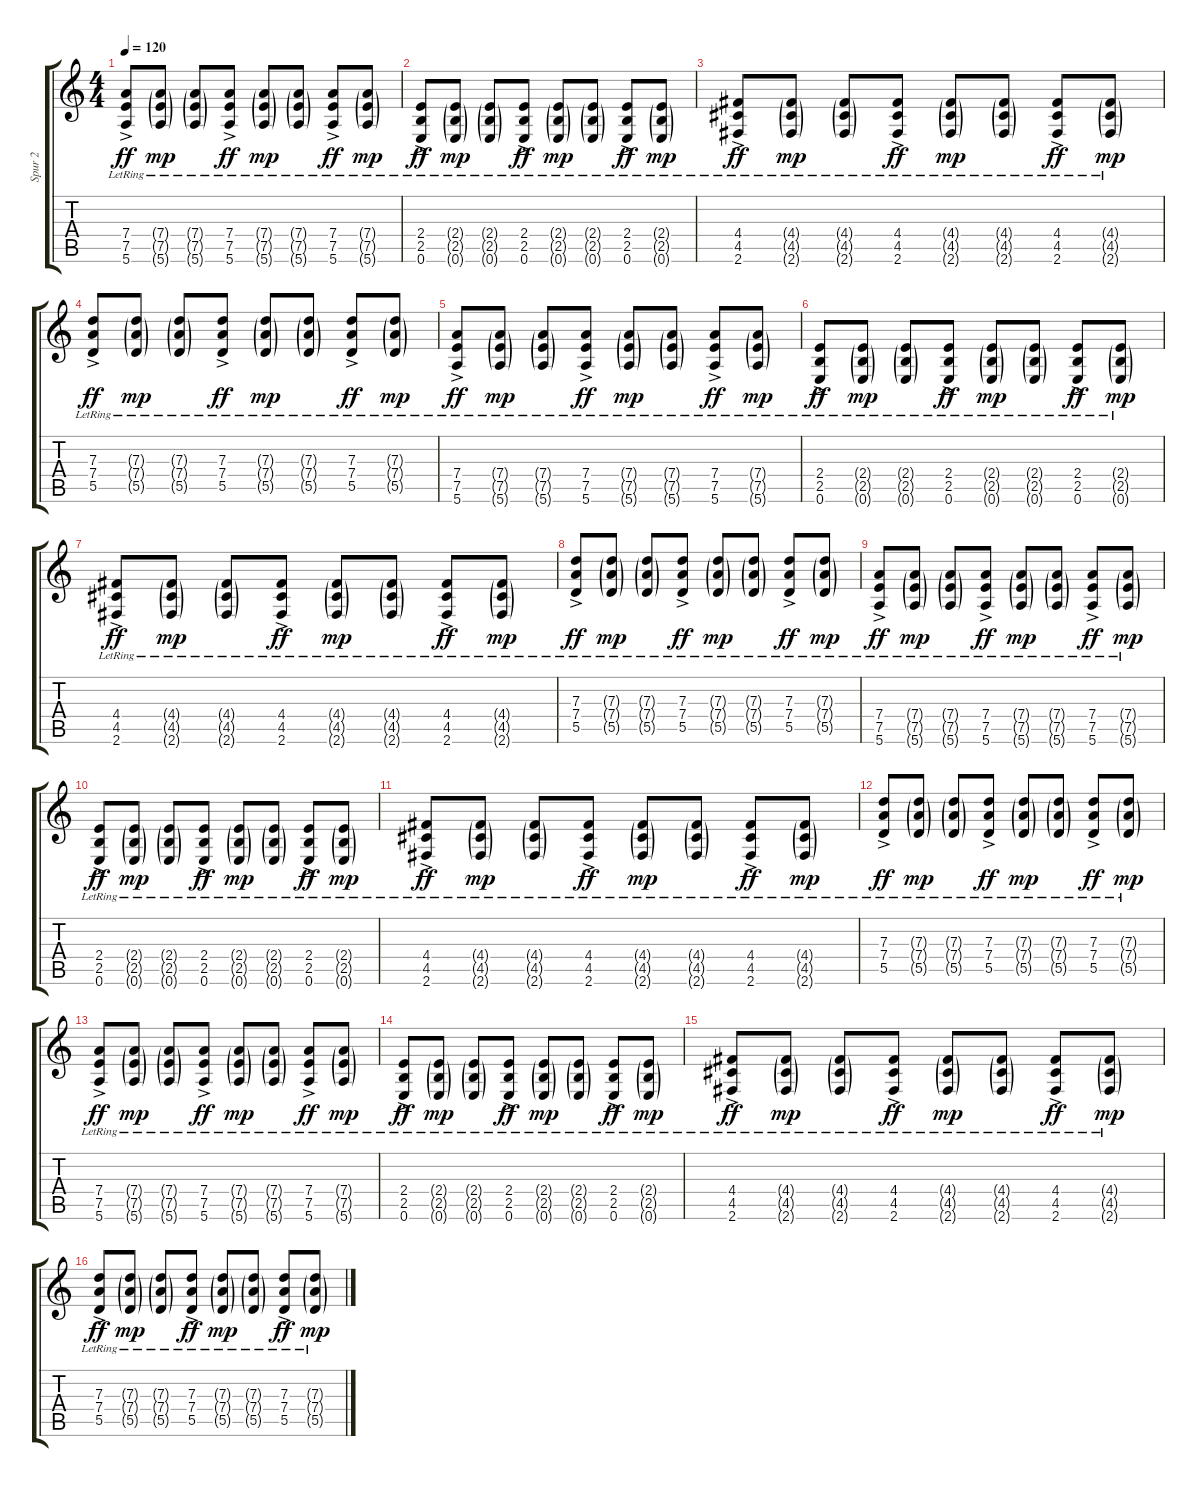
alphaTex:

\track ("Spur 2" "Spur 2") {instrument distortionguitar}
\staff {score tabs}
\tuning (E4 B3 G3 D3 A2 E2) {hide}
\ts (4 4)
\tempo 120
\clef g2
\ks c
(7.4{lr} 7.5{ac} 5.6{ac}).8{dy ff} (7.4{g lr} 7.5{g} 5.6{g}).8{dy mp} (7.4{g lr} 7.5{g} 5.6{g}).8 (7.4{lr} 7.5{ac} 5.6{ac}).8{dy ff} (7.4{g lr} 7.5{g} 5.6{g}).8{dy mp} (7.4{g lr} 7.5{g} 5.6{g}).8 (7.4{ac lr} 7.5{ac} 5.6{ac}).8{dy ff} (7.4{g lr} 7.5{g} 5.6{g}).8{dy mp} |
(2.4{ac lr} 2.5{ac} 0.6{ac}).8{dy ff} (2.4{g lr} 2.5{g} 0.6{g}).8{dy mp} (2.4{g lr} 2.5{g} 0.6{g}).8 (2.4{ac lr} 2.5{ac} 0.6{ac}).8{dy ff} (2.4{g lr} 2.5{g} 0.6{g}).8{dy mp} (2.4{g lr} 2.5{g} 0.6{g}).8 (2.4{ac lr} 2.5{ac} 0.6{ac}).8{dy ff} (2.4{g lr} 2.5{g} 0.6{g}).8{dy mp} |
(4.4{ac lr} 4.5{ac} 2.6{ac}).8{dy ff} (4.4{g lr} 4.5{g} 2.6{g}).8{dy mp} (4.4{g lr} 4.5{g} 2.6{g}).8 (4.4{ac lr} 4.5{ac} 2.6{ac}).8{dy ff} (4.4{g lr} 4.5{g} 2.6{g}).8{dy mp} (4.4{g lr} 4.5{g} 2.6{g}).8 (4.4{ac lr} 4.5{ac} 2.6{ac}).8{dy ff} (4.4{g lr} 4.5{g} 2.6{g}).8{dy mp} |
(7.3{ac} 7.4{lr} 5.5{ac}).8{dy ff} (7.3{g} 7.4{g lr} 5.5{g}).8{dy mp} (7.3{g} 7.4{g lr} 5.5{g}).8 (7.3{ac} 7.4{lr} 5.5{ac}).8{dy ff} (7.3{g} 7.4{g lr} 5.5{g}).8{dy mp} (7.3{g} 7.4{g lr} 5.5{g}).8 (7.3{ac} 7.4{ac lr} 5.5{ac}).8{dy ff} (7.3{g} 7.4{g lr} 5.5{g}).8{dy mp} |
(7.4{lr} 7.5{ac} 5.6{ac}).8{dy ff} (7.4{g lr} 7.5{g} 5.6{g}).8{dy mp} (7.4{g lr} 7.5{g} 5.6{g}).8 (7.4{lr} 7.5{ac} 5.6{ac}).8{dy ff} (7.4{g lr} 7.5{g} 5.6{g}).8{dy mp} (7.4{g lr} 7.5{g} 5.6{g}).8 (7.4{ac lr} 7.5{ac} 5.6{ac}).8{dy ff} (7.4{g lr} 7.5{g} 5.6{g}).8{dy mp} |
(2.4{ac lr} 2.5{ac} 0.6{ac}).8{dy ff} (2.4{g lr} 2.5{g} 0.6{g}).8{dy mp} (2.4{g lr} 2.5{g} 0.6{g}).8 (2.4{ac lr} 2.5{ac} 0.6{ac}).8{dy ff} (2.4{g lr} 2.5{g} 0.6{g}).8{dy mp} (2.4{g lr} 2.5{g} 0.6{g}).8 (2.4{ac lr} 2.5{ac} 0.6{ac}).8{dy ff} (2.4{g lr} 2.5{g} 0.6{g}).8{dy mp} |
(4.4{ac lr} 4.5{ac} 2.6{ac}).8{dy ff} (4.4{g lr} 4.5{g} 2.6{g}).8{dy mp} (4.4{g lr} 4.5{g} 2.6{g}).8 (4.4{ac lr} 4.5{ac} 2.6{ac}).8{dy ff} (4.4{g lr} 4.5{g} 2.6{g}).8{dy mp} (4.4{g lr} 4.5{g} 2.6{g}).8 (4.4{ac lr} 4.5{ac} 2.6{ac}).8{dy ff} (4.4{g lr} 4.5{g} 2.6{g}).8{dy mp} |
(7.3{ac} 7.4{lr} 5.5{ac}).8{dy ff} (7.3{g} 7.4{g lr} 5.5{g}).8{dy mp} (7.3{g} 7.4{g lr} 5.5{g}).8 (7.3{ac} 7.4{lr} 5.5{ac}).8{dy ff} (7.3{g} 7.4{g lr} 5.5{g}).8{dy mp} (7.3{g} 7.4{g lr} 5.5{g}).8 (7.3{ac} 7.4{ac lr} 5.5{ac}).8{dy ff} (7.3{g} 7.4{g lr} 5.5{g}).8{dy mp} |
(7.4 7.5{ac lr} 5.6{ac lr}).8{dy ff} (7.4{g lr} 7.5{g} 5.6{g}).8{dy mp} (7.4{g lr} 7.5{g} 5.6{g}).8 (7.4 7.5{ac lr} 5.6{ac lr}).8{dy ff} (7.4{g lr} 7.5{g} 5.6{g}).8{dy mp} (7.4{g lr} 7.5{g} 5.6{g}).8 (7.4{ac} 7.5{ac lr} 5.6{ac lr}).8{dy ff} (7.4{g lr} 7.5{g} 5.6{g}).8{dy mp} |
(2.4{ac lr} 2.5{ac} 0.6{ac}).8{dy ff} (2.4{g lr} 2.5{g} 0.6{g}).8{dy mp} (2.4{g lr} 2.5{g} 0.6{g}).8 (2.4{ac lr} 2.5{ac} 0.6{ac}).8{dy ff} (2.4{g lr} 2.5{g} 0.6{g}).8{dy mp} (2.4{g lr} 2.5{g} 0.6{g}).8 (2.4{ac lr} 2.5{ac} 0.6{ac}).8{dy ff} (2.4{g lr} 2.5{g} 0.6{g}).8{dy mp} |
(4.4{ac} 4.5{ac lr} 2.6{ac lr}).8{dy ff} (4.4{g lr} 4.5{g} 2.6{g}).8{dy mp} (4.4{g lr} 4.5{g} 2.6{g}).8 (4.4{ac} 4.5{ac lr} 2.6{ac lr}).8{dy ff} (4.4{g lr} 4.5{g} 2.6{g}).8{dy mp} (4.4{g lr} 4.5{g} 2.6{g}).8 (4.4{ac} 4.5{ac lr} 2.6{ac lr}).8{dy ff} (4.4{g lr} 4.5{g} 2.6{g}).8{dy mp} |
(7.3{ac lr} 7.4 5.5{ac lr}).8{dy ff} (7.3{g} 7.4{g lr} 5.5{g}).8{dy mp} (7.3{g} 7.4{g lr} 5.5{g}).8 (7.3{ac lr} 7.4 5.5{ac lr}).8{dy ff} (7.3{g} 7.4{g lr} 5.5{g}).8{dy mp} (7.3{g} 7.4{g lr} 5.5{g}).8 (7.3{ac lr} 7.4{ac} 5.5{ac lr}).8{dy ff} (7.3{g} 7.4{g lr} 5.5{g}).8{dy mp} |
(7.4{lr} 7.5{ac} 5.6{ac}).8{dy ff} (7.4{g lr} 7.5{g} 5.6{g}).8{dy mp} (7.4{g lr} 7.5{g} 5.6{g}).8 (7.4{lr} 7.5{ac} 5.6{ac}).8{dy ff} (7.4{g lr} 7.5{g} 5.6{g}).8{dy mp} (7.4{g lr} 7.5{g} 5.6{g}).8 (7.4{ac lr} 7.5{ac} 5.6{ac}).8{dy ff} (7.4{g lr} 7.5{g} 5.6{g}).8{dy mp} |
(2.4{ac lr} 2.5{ac} 0.6{ac}).8{dy ff} (2.4{g lr} 2.5{g} 0.6{g}).8{dy mp} (2.4{g lr} 2.5{g} 0.6{g}).8 (2.4{ac lr} 2.5{ac} 0.6{ac}).8{dy ff} (2.4{g lr} 2.5{g} 0.6{g}).8{dy mp} (2.4{g lr} 2.5{g} 0.6{g}).8 (2.4{ac lr} 2.5{ac} 0.6{ac}).8{dy ff} (2.4{g lr} 2.5{g} 0.6{g}).8{dy mp} |
(4.4{ac lr} 4.5{ac} 2.6{ac}).8{dy ff} (4.4{g lr} 4.5{g} 2.6{g}).8{dy mp} (4.4{g lr} 4.5{g} 2.6{g}).8 (4.4{ac lr} 4.5{ac} 2.6{ac}).8{dy ff} (4.4{g lr} 4.5{g} 2.6{g}).8{dy mp} (4.4{g lr} 4.5{g} 2.6{g}).8 (4.4{ac lr} 4.5{ac} 2.6{ac}).8{dy ff} (4.4{g lr} 4.5{g} 2.6{g}).8{dy mp} |
(7.3{ac} 7.4{lr} 5.5{ac}).8{dy ff} (7.3{g} 7.4{g lr} 5.5{g}).8{dy mp} (7.3{g} 7.4{g lr} 5.5{g}).8 (7.3{ac} 7.4{lr} 5.5{ac}).8{dy ff} (7.3{g} 7.4{g lr} 5.5{g}).8{dy mp} (7.3{g} 7.4{g lr} 5.5{g}).8 (7.3{ac} 7.4{ac lr} 5.5{ac}).8{dy ff} (7.3{g} 7.4{g lr} 5.5{g}).8{dy mp}
